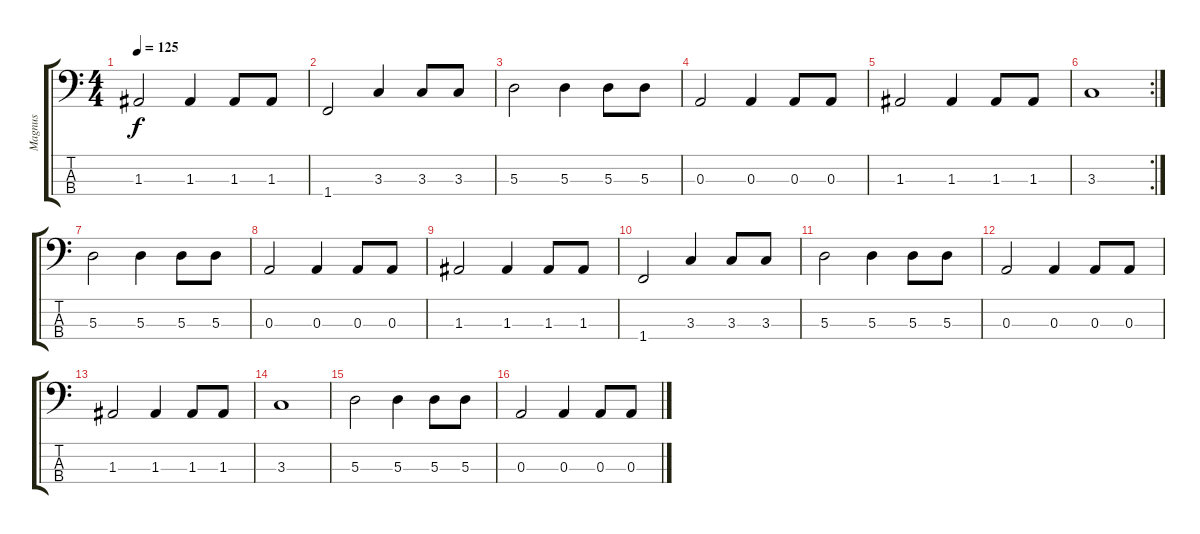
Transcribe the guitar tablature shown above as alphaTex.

\track ("Magnus" "Magnus") {instrument electricbassfinger}
\staff {score tabs}
\tuning (G2 D2 A1 E1) {hide}
\ts (4 4)
\tempo 125
\clef f4
\ks c
1.3.2{dy f} 1.3.4 1.3.8 1.3.8 |
1.4.2 3.3.4 3.3.8 3.3.8 |
5.3.2 5.3.4 5.3.8 5.3.8 |
0.3.2 0.3.4 0.3.8 0.3.8 |
1.3.2 1.3.4 1.3.8 1.3.8 |
\rc 2
3.3.1 |
5.3.2 5.3.4 5.3.8 5.3.8 |
0.3.2 0.3.4 0.3.8 0.3.8 |
1.3.2 1.3.4 1.3.8 1.3.8 |
1.4.2 3.3.4 3.3.8 3.3.8 |
5.3.2 5.3.4 5.3.8 5.3.8 |
0.3.2 0.3.4 0.3.8 0.3.8 |
1.3.2 1.3.4 1.3.8 1.3.8 |
3.3.1 |
5.3.2 5.3.4 5.3.8 5.3.8 |
0.3.2 0.3.4 0.3.8 0.3.8
